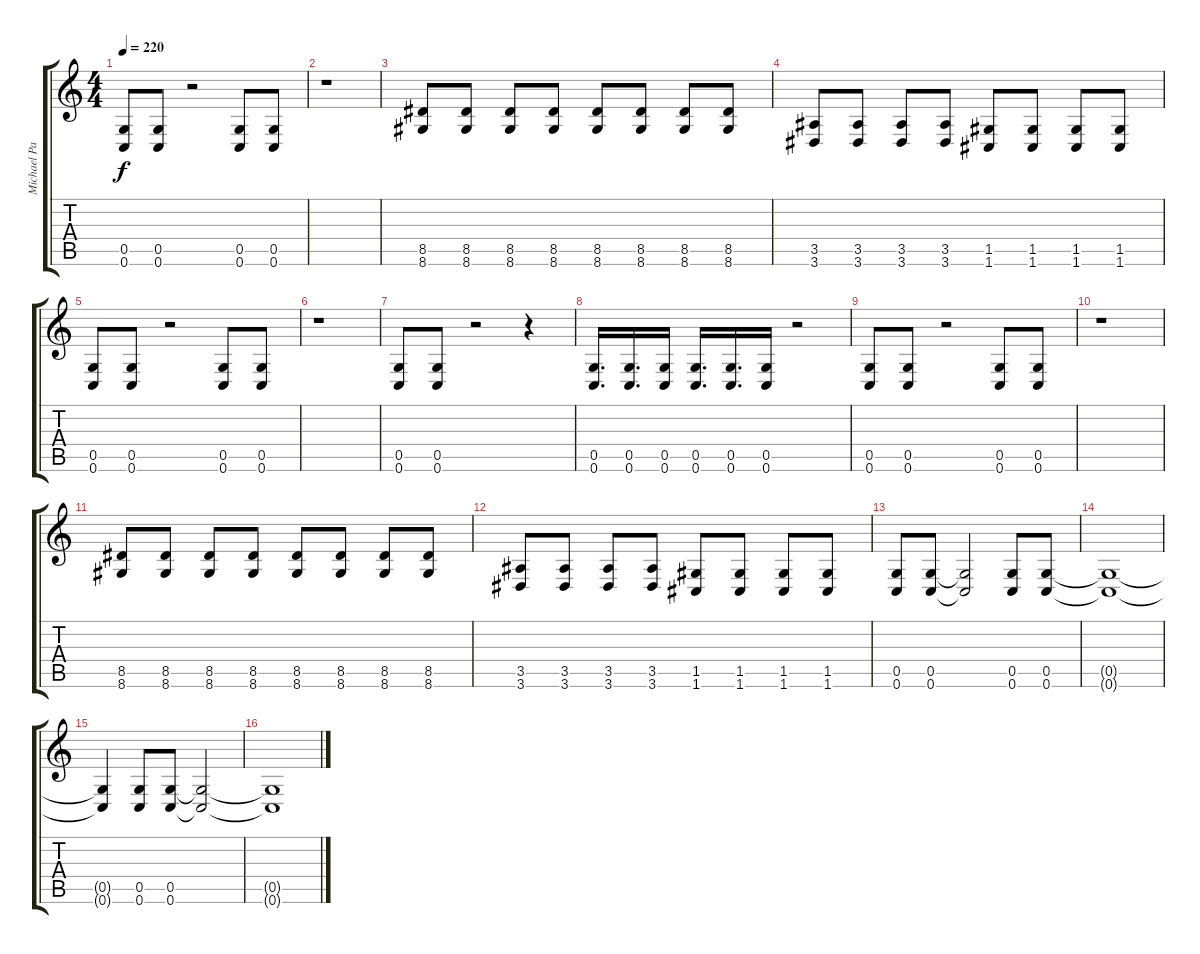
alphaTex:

\track ("Michael Padget" "Michael Pa") {instrument distortionguitar}
\staff {score tabs}
\tuning (D4 A3 F3 C3 G2 C2) {hide}
\ts (4 4)
\tempo 220
\clef g2
\ks c
(0.5 0.6).8{dy f} (0.5 0.6).8 r.2 (0.5 0.6).8 (0.5 0.6).8 |
r.1 |
(8.5 8.6).8 (8.5 8.6).8 (8.5 8.6).8 (8.5 8.6).8 (8.5 8.6).8 (8.5 8.6).8 (8.5 8.6).8 (8.5 8.6).8 |
(3.5 3.6).8 (3.5 3.6).8 (3.5 3.6).8 (3.5 3.6).8 (1.5 1.6).8 (1.5 1.6).8 (1.5 1.6).8 (1.5 1.6).8 |
(0.5 0.6).8 (0.5 0.6).8 r.2 (0.5 0.6).8 (0.5 0.6).8 |
r.1 |
(0.5 0.6).8 (0.5 0.6).8 r.2 r.4 |
(0.5 0.6).16{d} (0.5 0.6).16{d} (0.5 0.6).16 (0.5 0.6).16{d} (0.5 0.6).16{d} (0.5 0.6).16 r.2 |
(0.5 0.6).8 (0.5 0.6).8 r.2 (0.5 0.6).8 (0.5 0.6).8 |
r.1 |
(8.5 8.6).8 (8.5 8.6).8 (8.5 8.6).8 (8.5 8.6).8 (8.5 8.6).8 (8.5 8.6).8 (8.5 8.6).8 (8.5 8.6).8 |
(3.5 3.6).8 (3.5 3.6).8 (3.5 3.6).8 (3.5 3.6).8 (1.5 1.6).8 (1.5 1.6).8 (1.5 1.6).8 (1.5 1.6).8 |
(0.5 0.6).8 (0.5 0.6).8 (0.5{t} 0.6{t}).2 (0.5 0.6).8 (0.5 0.6).8 |
(0.5{t} 0.6{t}).1 |
(0.5{t} 0.6{t}).4 (0.5 0.6).8 (0.5 0.6).8 (0.5{t} 0.6{t}).2 |
(0.5{t} 0.6{t}).1
